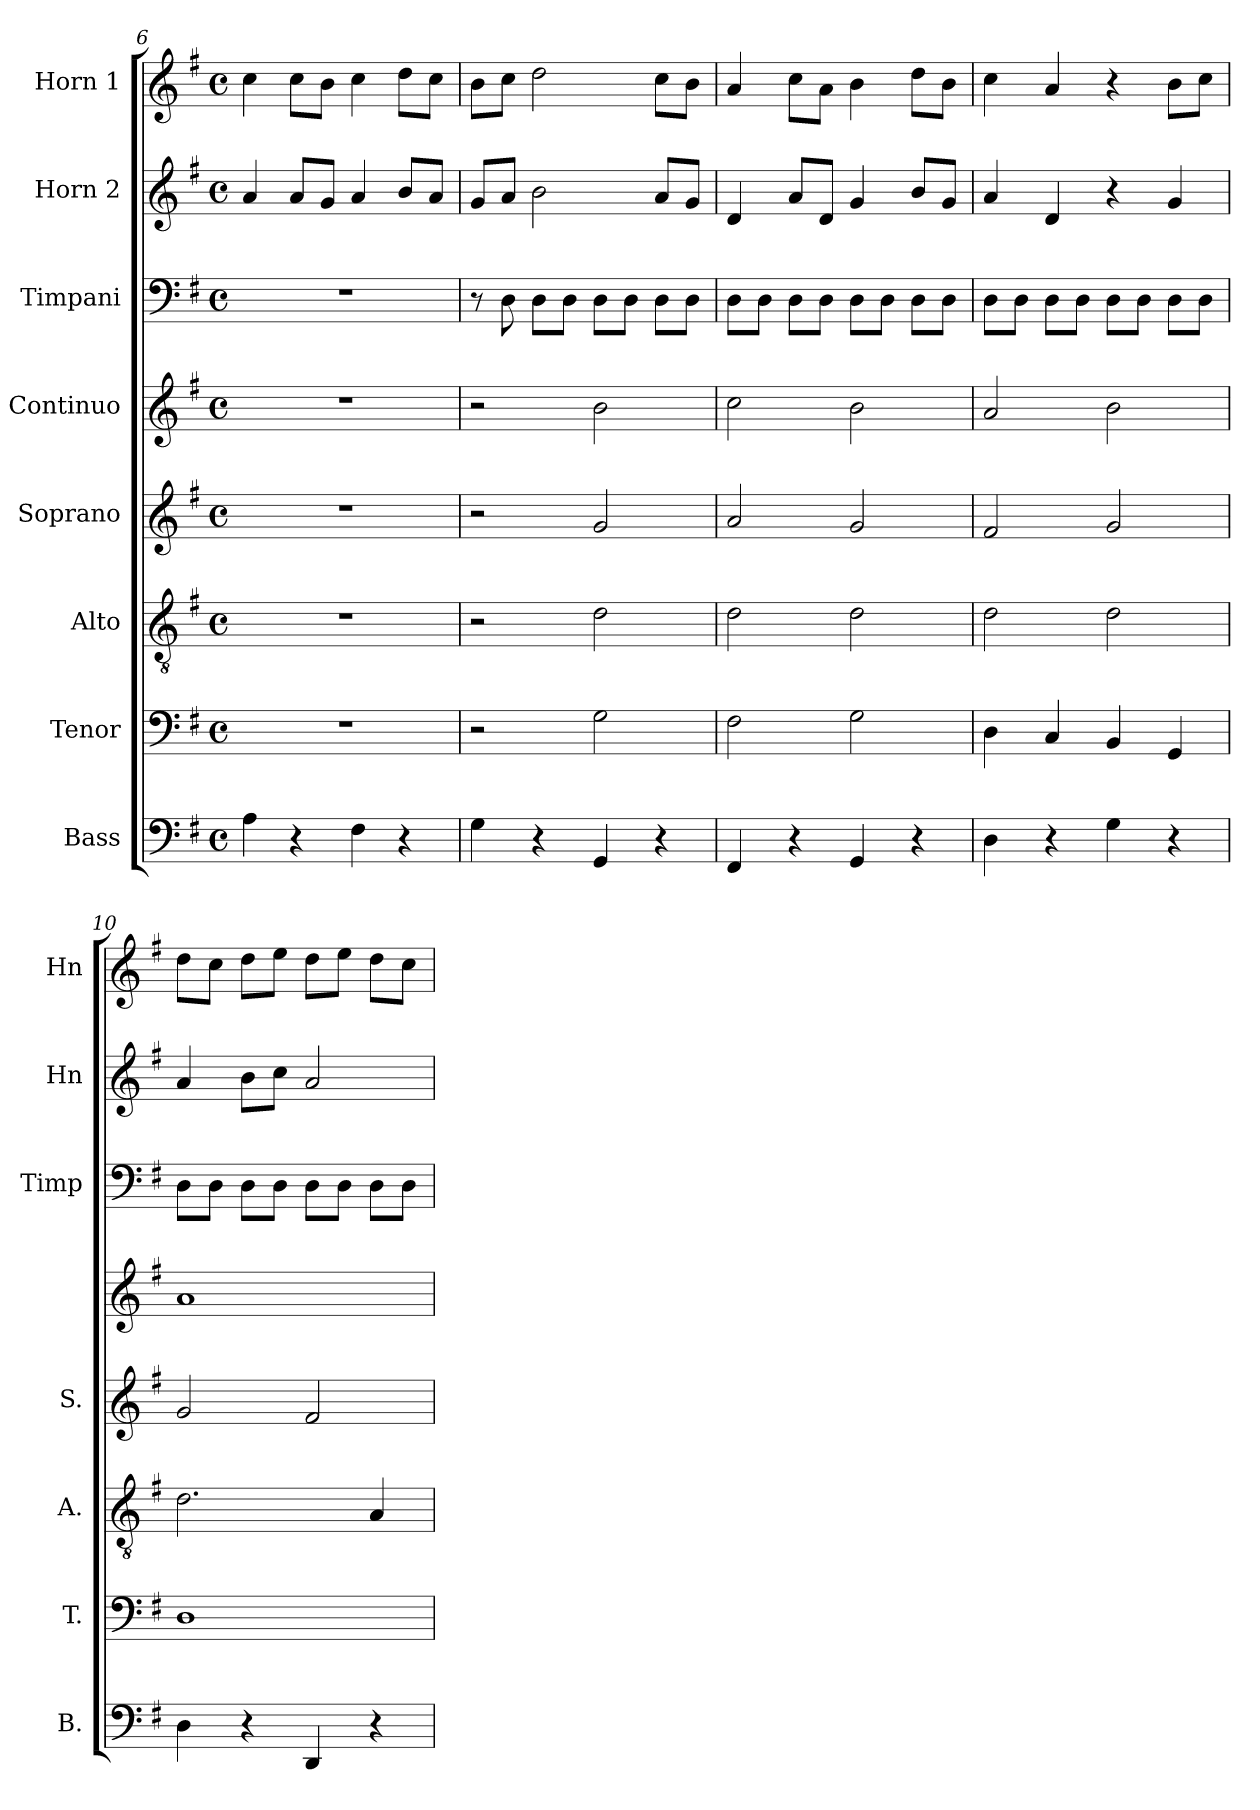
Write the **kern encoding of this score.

**kern	**kern	**kern	**kern	**kern	**kern	**kern	**kern
*part8	*part7	*part6	*part5	*part4	*part3	*part2	*part1
*staff8	*staff7	*staff6	*staff5	*staff4	*staff3	*staff2	*staff1
*I"Bass	*I"Tenor	*I"Alto	*I"Soprano	*I"Continuo	*I"Timpani	*I"Horn 2	*I"Horn 1
*I'B.	*I'T.	*I'A.	*I'S.	*	*I'Timp	*I'Hn	*I'Hn
!!LO:LB:g=z
*clefF4	*clefF4	*clefGv2	*clefG2	*clefG2	*clefF4	*clefG2	*clefG2
*	*	*	*	*	*	*ITrd4c7	*ITrd4c7
*k[f#]	*k[f#]	*k[f#]	*k[f#]	*k[f#]	*k[f#]	*k[]	*k[]
*G:	*G:	*G:	*G:	*G:	*G:	*C:	*C:
*M4/4	*M4/4	*M4/4	*M4/4	*M4/4	*M4/4	*M4/4	*M4/4
*met(c)	*met(c)	*met(c)	*met(c)	*met(c)	*met(c)	*met(c)	*met(c)
=6	=6	=6	=6	=6	=6	=6	=6
4A\	1r	1r	1r	1r	1r	4d/	4f\
4r	.	.	.	.	.	8d/L	8f\L
.	.	.	.	.	.	8c/J	8e\J
4F#\	.	.	.	.	.	4d/	4f\
4r	.	.	.	.	.	8e/L	8g\L
.	.	.	.	.	.	8d/J	8f\J
=7	=7	=7	=7	=7	=7	=7	=7
4G\	2r	2r	2r	2r	8r	8c/L	8e\L
.	.	.	.	.	8D\	8d/J	8f\J
4r	.	.	.	.	8D\L	2e\	2g\
.	.	.	.	.	8D\J	.	.
4GG/	2G\	2d\	2g/	2b\	8D\L	.	.
.	.	.	.	.	8D\J	.	.
4r	.	.	.	.	8D\L	8d/L	8f\L
.	.	.	.	.	8D\J	8c/J	8e\J
=8	=8	=8	=8	=8	=8	=8	=8
4FF#/	2F#\	2d\	2a/	2cc\	8D\L	4G/	4d/
.	.	.	.	.	8D\J	.	.
4r	.	.	.	.	8D\L	8d/L	8f\L
.	.	.	.	.	8D\J	8G/J	8d\J
4GG/	2G\	2d\	2g/	2b\	8D\L	4c/	4e\
.	.	.	.	.	8D\J	.	.
4r	.	.	.	.	8D\L	8e/L	8g\L
.	.	.	.	.	8D\J	8c/J	8e\J
=9	=9	=9	=9	=9	=9	=9	=9
4D\	4D\	2d\	2f#/	2a/	8D\L	4d/	4f\
.	.	.	.	.	8D\J	.	.
4r	4C/	.	.	.	8D\L	4G/	4d/
.	.	.	.	.	8D\J	.	.
4G\	4BB/	2d\	2g/	2b\	8D\L	4r	4r
.	.	.	.	.	8D\J	.	.
4r	4GG/	.	.	.	8D\L	4c/	8e\L
.	.	.	.	.	8D\J	.	8f\J
=10	=10	=10	=10	=10	=10	=10	=10
4D\	1D	2.d\	2g/	1a	8D\L	4d/	8g\L
.	.	.	.	.	8D\J	.	8f\J
4r	.	.	.	.	8D\L	8e\L	8g\L
.	.	.	.	.	8D\J	8f\J	8a\J
4DD/	.	.	2f#/	.	8D\L	2d/	8g\L
.	.	.	.	.	8D\J	.	8a\J
4r	.	4A/	.	.	8D\L	.	8g\L
.	.	.	.	.	8D\J	.	8f\J
=	=	=	=	=	=	=	=
*-	*-	*-	*-	*-	*-	*-	*-
